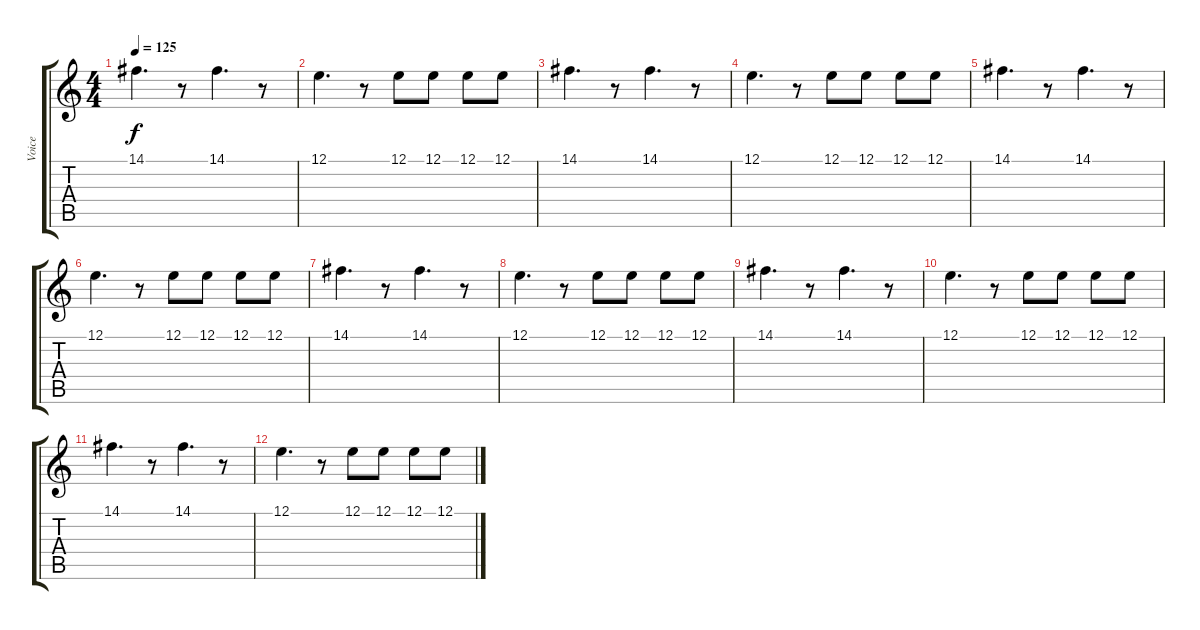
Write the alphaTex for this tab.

\track ("Voice" "Voice") {instrument lead2sawtooth}
\staff {score tabs}
\tuning (E4 B3 G3 D3 A2 E2) {hide}
\ts (4 4)
\tempo 125
\clef g2
\ks c
14.1.4{d dy f} r.8 14.1.4{d} r.8 |
12.1.4{d} r.8 12.1.8 12.1.8 12.1.8 12.1.8 |
14.1.4{d} r.8 14.1.4{d} r.8 |
12.1.4{d} r.8 12.1.8 12.1.8 12.1.8 12.1.8 |
14.1.4{d} r.8 14.1.4{d} r.8 |
12.1.4{d} r.8 12.1.8 12.1.8 12.1.8 12.1.8 |
14.1.4{d} r.8 14.1.4{d} r.8 |
12.1.4{d} r.8 12.1.8 12.1.8 12.1.8 12.1.8 |
14.1.4{d} r.8 14.1.4{d} r.8 |
12.1.4{d} r.8 12.1.8 12.1.8 12.1.8 12.1.8 |
14.1.4{d} r.8 14.1.4{d} r.8 |
12.1.4{d} r.8 12.1.8 12.1.8 12.1.8 12.1.8
